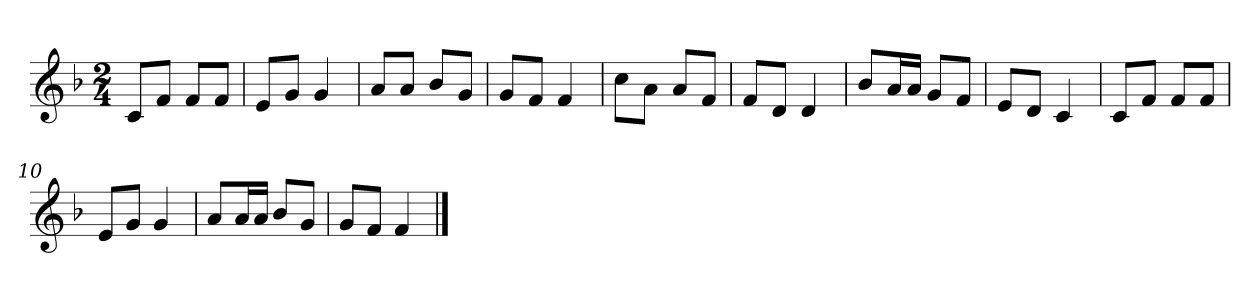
**kern
*part1
*staff1
*clefG2
*k[b-]
*F:
*M2/4
=
8c/L
8f/J
8f/L
8f/J
=2
8e/L
8g/J
4g
=3
8a/L
8a/J
8b-/L
8g/J
=4
8g/L
8f/J
4f
=5y
8cc\L
8a\J
8a/L
8f/J
=6
8f/L
8d/J
4d
=7
8b-/L
16a/L
16a/JJ
8g/L
8f/J
=8
8e/L
8d/J
4c
=9y
8c/L
8f/J
8f/L
8f/J
=10
8e/L
8g/J
4g
=11
8a/L
16a/L
16a/JJ
8b-/L
8g/J
=12
8g/L
8f/J
4f
==
*-
